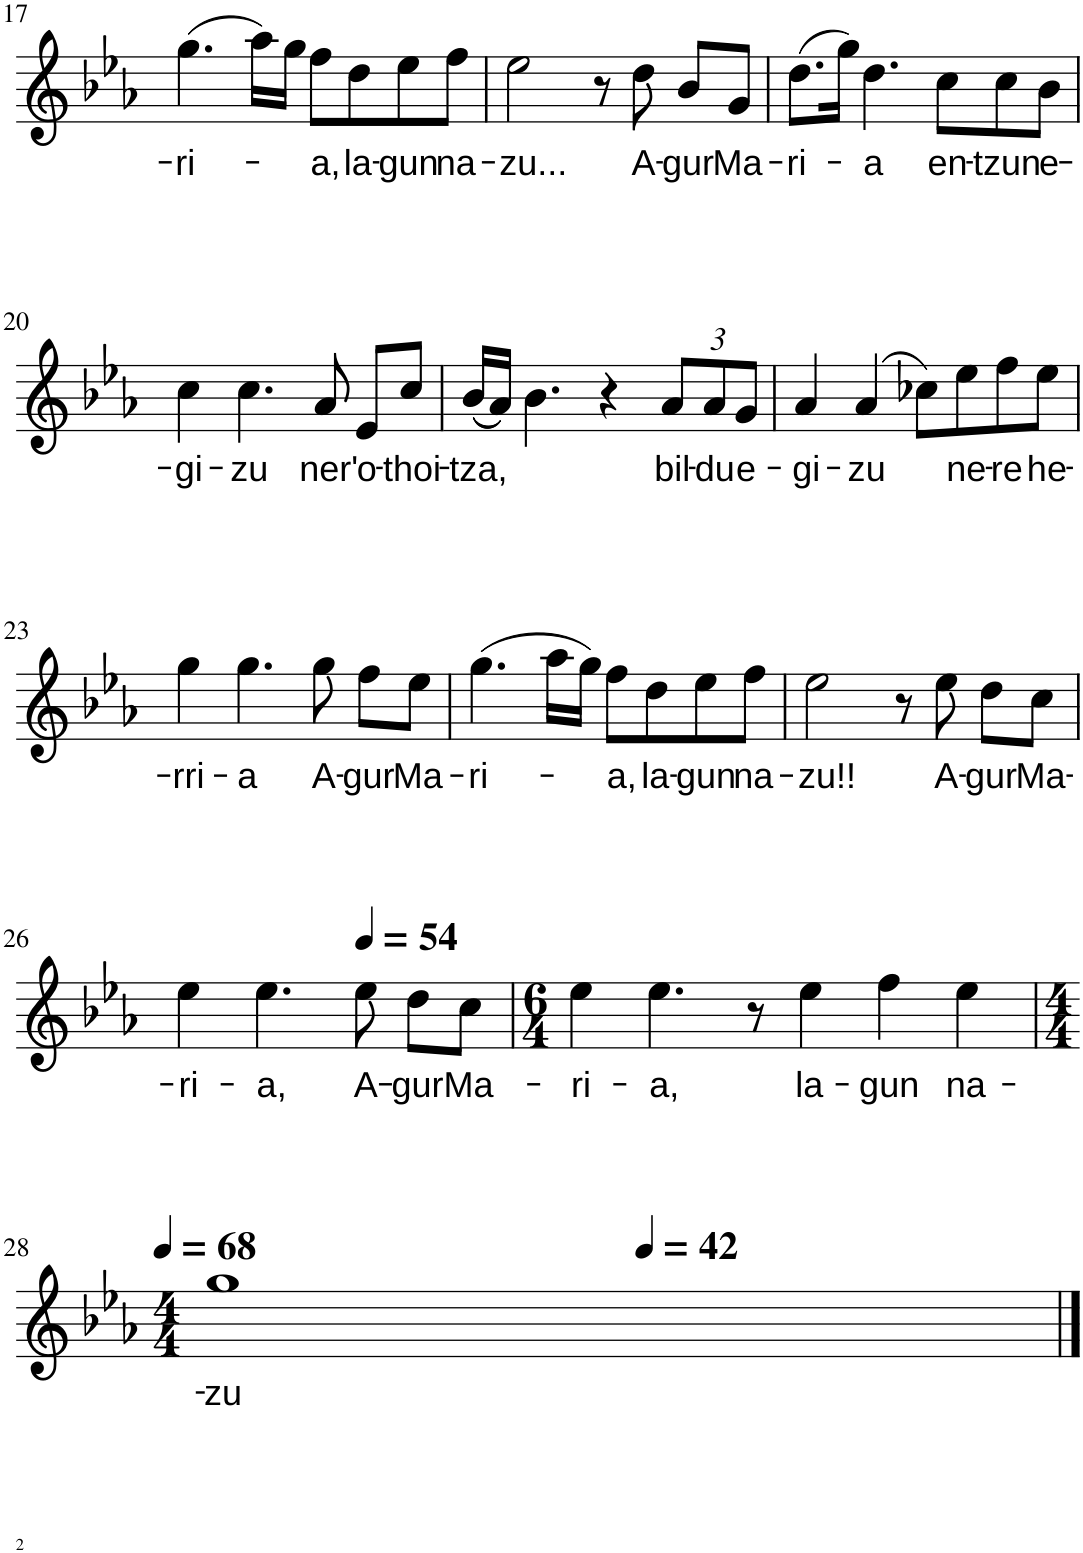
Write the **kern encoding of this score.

**kern	**text
*part1	*part1
*staff1	*staff1
*I"Solo	*
*I'Solo	*
!!LO:PB:g=z
*clefG2	*
*k[b-e-a-]	*
*M4/4	*
=17	=17
!	!LO:LY:b
(4.gg\	-ri-
16aa-\LL)	.
16gg\JJ	.
!	!LO:LY:b
8ff\L	-a,
!	!LO:LY:b
8dd\	la-
!	!LO:LY:b
8ee-\	-gun
!	!LO:LY:b
8ff\J	na-
=18	=18
!	!LO:LY:b
2ee-\	-zu...
8r	.
!	!LO:LY:b
8dd\	A-
!	!LO:LY:b
8b-/L	-gur
!	!LO:LY:b
8g/J	Ma-
=19	=19
!	!LO:LY:b
(8.dd\L	-ri-
16gg\Jk)	.
!	!LO:LY:b
4.dd\	-a
!	!LO:LY:b
8cc\L	en-
!	!LO:LY:b
8cc\	-tzun
!	!LO:LY:b
8b-\J	e-
!!LO:LB:g=z
=20	=20
!	!LO:LY:b
4cc\	-gi-
!	!LO:LY:b
4.cc\	-zu
!	!LO:LY:b
8a-/	ner'
!	!LO:LY:b
8e-/L	o-
!	!LO:LY:b
8cc/J	-thoi-
=21	=21
!	!LO:LY:b
((16b-/LL	-tza,
16a-/JJ))	.
4.b-\	.
4r	.
*Xbrackettup	*
!	!LO:LY:b
12a-/L	bil-
!	!LO:LY:b
12a-/	-du
!	!LO:LY:b
12g/J	e-
=22	=22
!	!LO:LY:b
4a-/	-gi-
!	!LO:LY:b
(4a-/	-zu
8cc-X\L)	.
!	!LO:LY:b
8ee-\	ne-
!	!LO:LY:b
8ff\	-re
!	!LO:LY:b
8ee-\J	he-
!!LO:LB:g=z
=23	=23
!	!LO:LY:b
4gg\	-rri-
!	!LO:LY:b
4.gg\	-a
!	!LO:LY:b
8gg\	A-
!	!LO:LY:b
8ff\L	-gur
!	!LO:LY:b
8ee-\J	Ma-
=24	=24
!	!LO:LY:b
(4.gg\	-ri-
16aa-\LL	.
16gg\JJ)	.
!	!LO:LY:b
8ff\L	-a,
!	!LO:LY:b
8dd\	la-
!	!LO:LY:b
8ee-\	-gun
!	!LO:LY:b
8ff\J	na-
=25	=25
!	!LO:LY:b
2ee-\	-zu!!
8r	.
!	!LO:LY:b
8ee-\	A-
!	!LO:LY:b
8dd\L	-gur
!	!LO:LY:b
8cc\J	Ma-
!!LO:LB:g=z
=26	=26
!	!LO:LY:b
4ee-\	-ri-
!	!LO:LY:b
4.ee-\	-a,
*MM54	*
!	!LO:LY:b
8ee-\	A-
!	!LO:LY:b
8dd\L	-gur
!	!LO:LY:b
8cc\J	Ma-
=27	=27
*M6/4	*
!	!LO:LY:b
4ee-\	-ri-
!	!LO:LY:b
4.ee-\	-a,
8r	.
!	!LO:LY:b
4ee-\	la-
!	!LO:LY:b
4ff\	-gun
!	!LO:LY:b
4ee-\	na-
!!LO:LB:g=z
=28	=28
*M4/4	*
*MM68	*
!	!LO:LY:b
*^	*
1gg	2ryy	-zu
*MM42	*	*
.	2ryy	.
*v	*v	*
==	==
*-	*-
